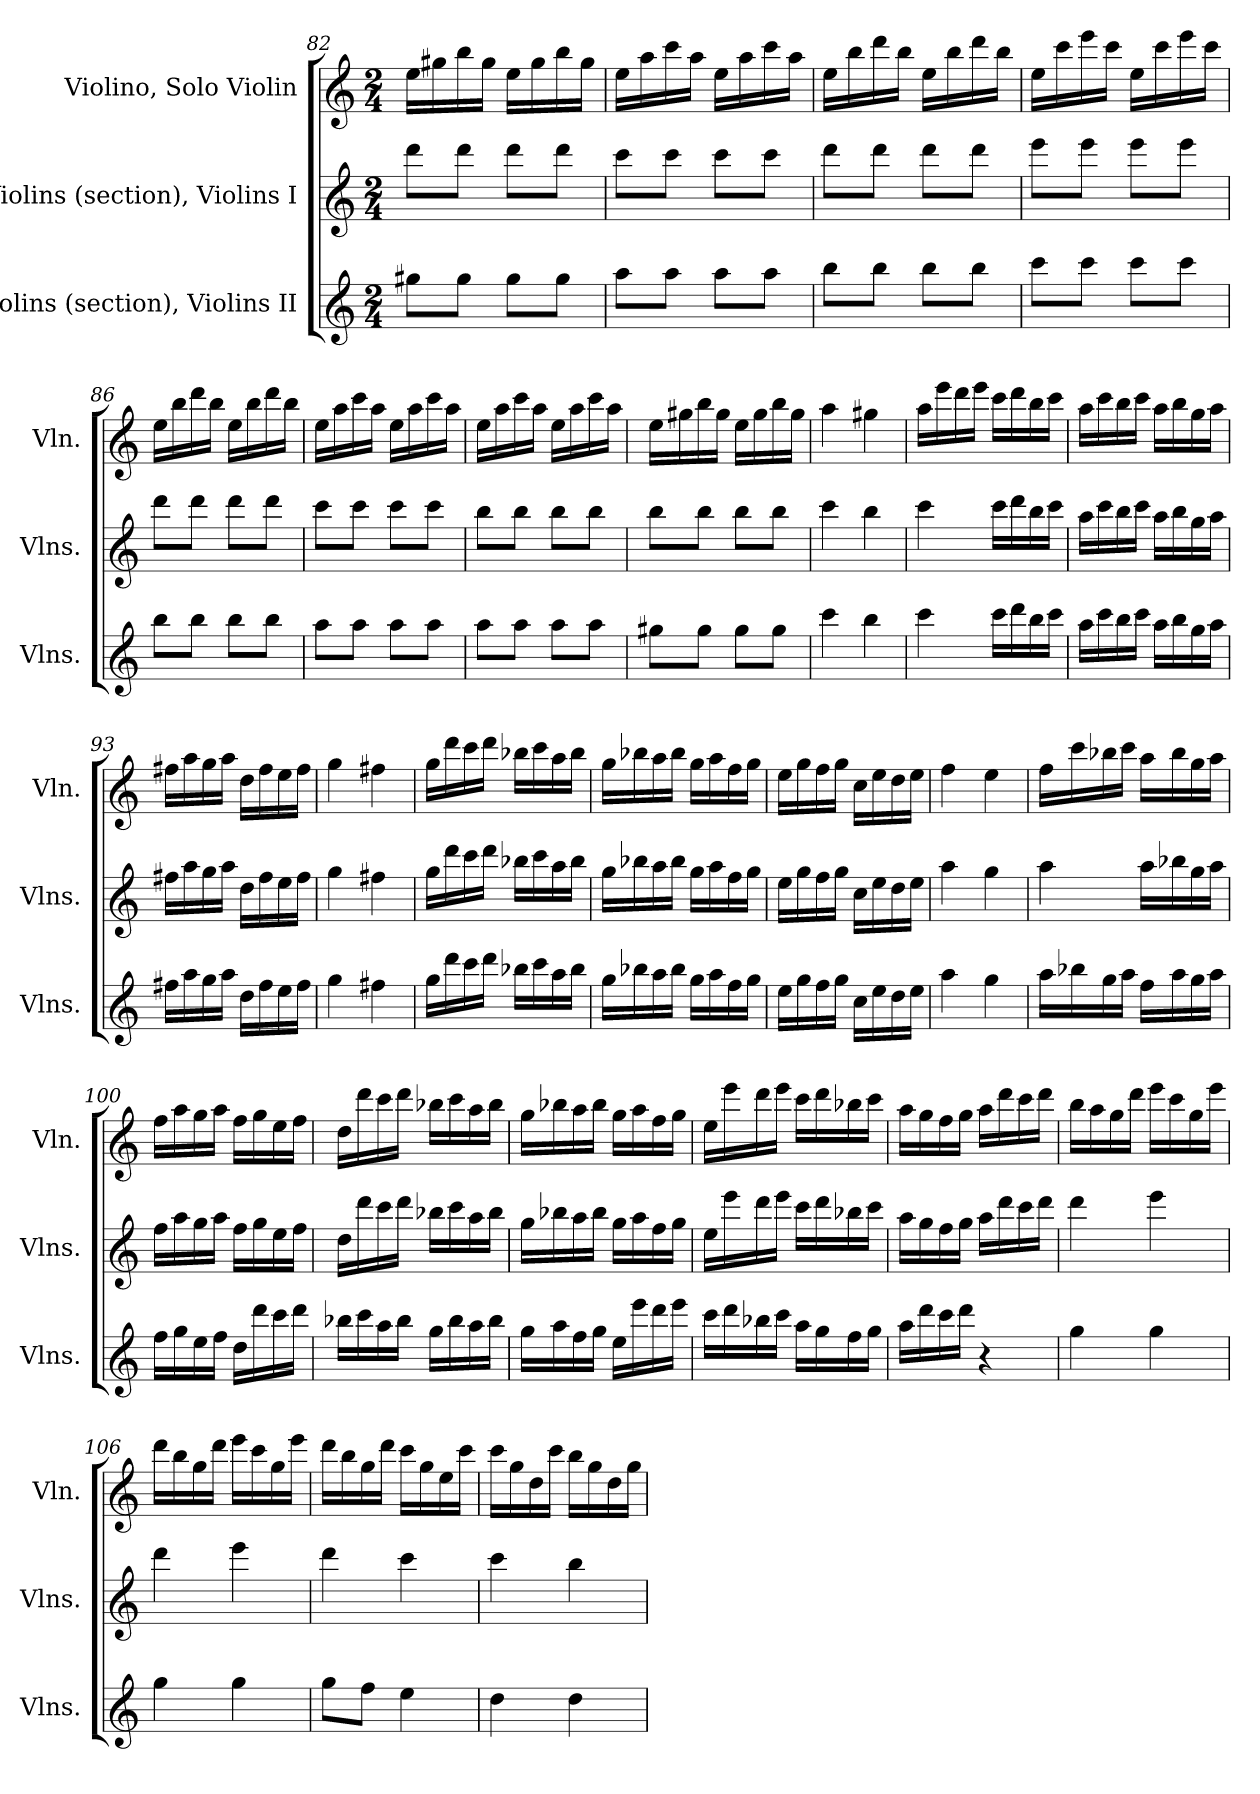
**kern	**kern	**kern
*part3	*part2	*part1
*staff3	*staff2	*staff1
*I"Violins (section), Violins II	*I"Violins (section), Violins I	*I"Violino, Solo Violin
*I'Vlns.	*I'Vlns.	*I'Vln.
*clefG2	*clefG2	*clefG2
*k[]	*k[]	*k[]
*M2/4	*M2/4	*M2/4
=82	=82	=82
8gg#X\L	8ddd\L	16ee\LL
.	.	16gg#X\
8gg#\J	8ddd\J	16bb\
.	.	16gg#\JJ
8gg#\L	8ddd\L	16ee\LL
.	.	16gg#\
8gg#\J	8ddd\J	16bb\
.	.	16gg#\JJ
!!LO:PB:g=z
=83	=83	=83
8aa\L	8ccc\L	16ee\LL
.	.	16aa\
8aa\J	8ccc\J	16ccc\
.	.	16aa\JJ
8aa\L	8ccc\L	16ee\LL
.	.	16aa\
8aa\J	8ccc\J	16ccc\
.	.	16aa\JJ
=84	=84	=84
8bb\L	8ddd\L	16ee\LL
.	.	16bb\
8bb\J	8ddd\J	16ddd\
.	.	16bb\JJ
8bb\L	8ddd\L	16ee\LL
.	.	16bb\
8bb\J	8ddd\J	16ddd\
.	.	16bb\JJ
=85	=85	=85
8ccc\L	8eee\L	16ee\LL
.	.	16ccc\
8ccc\J	8eee\J	16eee\
.	.	16ccc\JJ
8ccc\L	8eee\L	16ee\LL
.	.	16ccc\
8ccc\J	8eee\J	16eee\
.	.	16ccc\JJ
=86	=86	=86
8bb\L	8ddd\L	16ee\LL
.	.	16bb\
8bb\J	8ddd\J	16ddd\
.	.	16bb\JJ
8bb\L	8ddd\L	16ee\LL
.	.	16bb\
8bb\J	8ddd\J	16ddd\
.	.	16bb\JJ
!!LO:LB:g=z
=87	=87	=87
8aa\L	8ccc\L	16ee\LL
.	.	16aa\
8aa\J	8ccc\J	16ccc\
.	.	16aa\JJ
8aa\L	8ccc\L	16ee\LL
.	.	16aa\
8aa\J	8ccc\J	16ccc\
.	.	16aa\JJ
=88	=88	=88
8aa\L	8bb\L	16ee\LL
.	.	16aa\
8aa\J	8bb\J	16ccc\
.	.	16aa\JJ
8aa\L	8bb\L	16ee\LL
.	.	16aa\
8aa\J	8bb\J	16ccc\
.	.	16aa\JJ
=89	=89	=89
8gg#X\L	8bb\L	16ee\LL
.	.	16gg#X\
8gg#\J	8bb\J	16bb\
.	.	16gg#\JJ
8gg#\L	8bb\L	16ee\LL
.	.	16gg#\
8gg#\J	8bb\J	16bb\
.	.	16gg#\JJ
=90	=90	=90
4ccc\	4ccc\	4aa\
4bb\	4bb\	4gg#X\
=91	=91	=91
4ccc\	4ccc\	16aa\LL
.	.	16eee\
.	.	16ddd\
.	.	16eee\JJ
16ccc\LL	16ccc\LL	16ccc\LL
16ddd\	16ddd\	16ddd\
16bb\	16bb\	16bb\
16ccc\JJ	16ccc\JJ	16ccc\JJ
!!LO:LB:g=z
=92	=92	=92
16aa\LL	16aa\LL	16aa\LL
16ccc\	16ccc\	16ccc\
16bb\	16bb\	16bb\
16ccc\JJ	16ccc\JJ	16ccc\JJ
16aa\LL	16aa\LL	16aa\LL
16bb\	16bb\	16bb\
16gg\	16gg\	16gg\
16aa\JJ	16aa\JJ	16aa\JJ
=93	=93	=93
16ff#X\LL	16ff#X\LL	16ff#X\LL
16aa\	16aa\	16aa\
16gg\	16gg\	16gg\
16aa\JJ	16aa\JJ	16aa\JJ
16dd\LL	16dd\LL	16dd\LL
16ff#\	16ff#\	16ff#\
16ee\	16ee\	16ee\
16ff#\JJ	16ff#\JJ	16ff#\JJ
=94	=94	=94
4gg\	4gg\	4gg\
4ff#X\	4ff#X\	4ff#X\
=95	=95	=95
16gg\LL	16gg\LL	16gg\LL
16ddd\	16ddd\	16ddd\
16ccc\	16ccc\	16ccc\
16ddd\JJ	16ddd\JJ	16ddd\JJ
16bb-X\LL	16bb-X\LL	16bb-X\LL
16ccc\	16ccc\	16ccc\
16aa\	16aa\	16aa\
16bb-\JJ	16bb-\JJ	16bb-\JJ
=96	=96	=96
16gg\LL	16gg\LL	16gg\LL
16bb-X\	16bb-X\	16bb-X\
16aa\	16aa\	16aa\
16bb-\JJ	16bb-\JJ	16bb-\JJ
16gg\LL	16gg\LL	16gg\LL
16aa\	16aa\	16aa\
16ff\	16ff\	16ff\
16gg\JJ	16gg\JJ	16gg\JJ
!!LO:LB:g=z
=97	=97	=97
16ee\LL	16ee\LL	16ee\LL
16gg\	16gg\	16gg\
16ff\	16ff\	16ff\
16gg\JJ	16gg\JJ	16gg\JJ
16cc\LL	16cc\LL	16cc\LL
16ee\	16ee\	16ee\
16dd\	16dd\	16dd\
16ee\JJ	16ee\JJ	16ee\JJ
=98	=98	=98
4aa\	4aa\	4ff\
4gg\	4gg\	4ee\
=99	=99	=99
16aa\LL	4aa\	16ff\LL
16bb-X\	.	16ccc\
16gg\	.	16bb-X\
16aa\JJ	.	16ccc\JJ
16ff\LL	16aa\LL	16aa\LL
16aa\	16bb-X\	16bb-\
16gg\	16gg\	16gg\
16aa\JJ	16aa\JJ	16aa\JJ
=100	=100	=100
16ff\LL	16ff\LL	16ff\LL
16gg\	16aa\	16aa\
16ee\	16gg\	16gg\
16ff\JJ	16aa\JJ	16aa\JJ
16dd\LL	16ff\LL	16ff\LL
16ddd\	16gg\	16gg\
16ccc\	16ee\	16ee\
16ddd\JJ	16ff\JJ	16ff\JJ
=101	=101	=101
16bb-X\LL	16dd\LL	16dd\LL
16ccc\	16ddd\	16ddd\
16aa\	16ccc\	16ccc\
16bb-\JJ	16ddd\JJ	16ddd\JJ
16gg\LL	16bb-X\LL	16bb-X\LL
16bb-\	16ccc\	16ccc\
16aa\	16aa\	16aa\
16bb-\JJ	16bb-\JJ	16bb-\JJ
!!LO:LB:g=z
=102	=102	=102
16gg\LL	16gg\LL	16gg\LL
16aa\	16bb-X\	16bb-X\
16ff\	16aa\	16aa\
16gg\JJ	16bb-\JJ	16bb-\JJ
16ee\LL	16gg\LL	16gg\LL
16eee\	16aa\	16aa\
16ddd\	16ff\	16ff\
16eee\JJ	16gg\JJ	16gg\JJ
=103	=103	=103
16ccc\LL	16ee\LL	16ee\LL
16ddd\	16eee\	16eee\
16bb-X\	16ddd\	16ddd\
16ccc\JJ	16eee\JJ	16eee\JJ
16aa\LL	16ccc\LL	16ccc\LL
16gg\	16ddd\	16ddd\
16ff\	16bb-X\	16bb-X\
16gg\JJ	16ccc\JJ	16ccc\JJ
=104	=104	=104
16aa\LL	16aa\LL	16aa\LL
16ddd\	16gg\	16gg\
16ccc\	16ff\	16ff\
16ddd\JJ	16gg\JJ	16gg\JJ
4r	16aa\LL	16aa\LL
.	16ddd\	16ddd\
.	16ccc\	16ccc\
.	16ddd\JJ	16ddd\JJ
=105	=105	=105
4gg\	4ddd\	16bb\LL
.	.	16aa\
.	.	16gg\
.	.	16ddd\JJ
4gg\	4eee\	16eee\LL
.	.	16ccc\
.	.	16gg\
.	.	16eee\JJ
!!LO:PB:g=z
=106	=106	=106
4gg\	4ddd\	16ddd\LL
.	.	16bb\
.	.	16gg\
.	.	16ddd\JJ
4gg\	4eee\	16eee\LL
.	.	16ccc\
.	.	16gg\
.	.	16eee\JJ
=107	=107	=107
8gg\L	4ddd\	16ddd\LL
.	.	16bb\
8ff\J	.	16gg\
.	.	16ddd\JJ
4ee\	4ccc\	16ccc\LL
.	.	16gg\
.	.	16ee\
.	.	16ccc\JJ
=108	=108	=108
4dd\	4ccc\	16ccc\LL
.	.	16gg\
.	.	16dd\
.	.	16ccc\JJ
4dd\	4bb\	16bb\LL
.	.	16gg\
.	.	16dd\
.	.	16gg\JJ
=	=	=
*-	*-	*-
